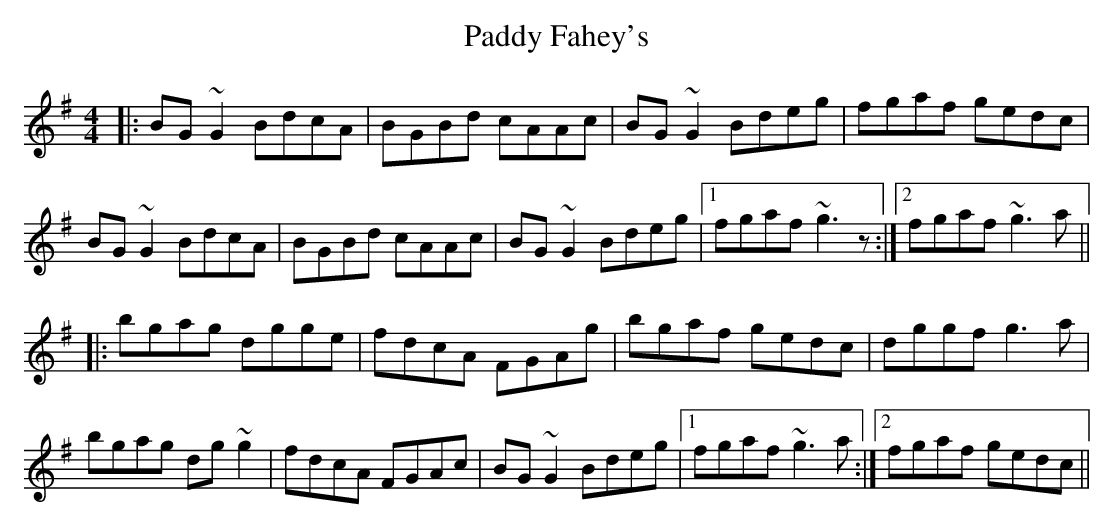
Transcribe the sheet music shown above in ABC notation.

X:1
T: Paddy Fahey's
M: 4/4
L: 1/8
K: Gmaj
|:BG~G2 BdcA|BGBd cAAc|BG~G2 Bdeg|fgaf gedc|
BG~G2 BdcA|BGBd cAAc|BG~G2 Bdeg|1 fgaf ~g3z:|2 fgaf ~g3a||
|:bgag dgge|fdcA FGAg|bgaf gedc|dggf g3a|
bgag dg~g2|fdcA FGAc|BG~G2 Bdeg|1 fgaf ~g3a:|2 fgaf gedc||
